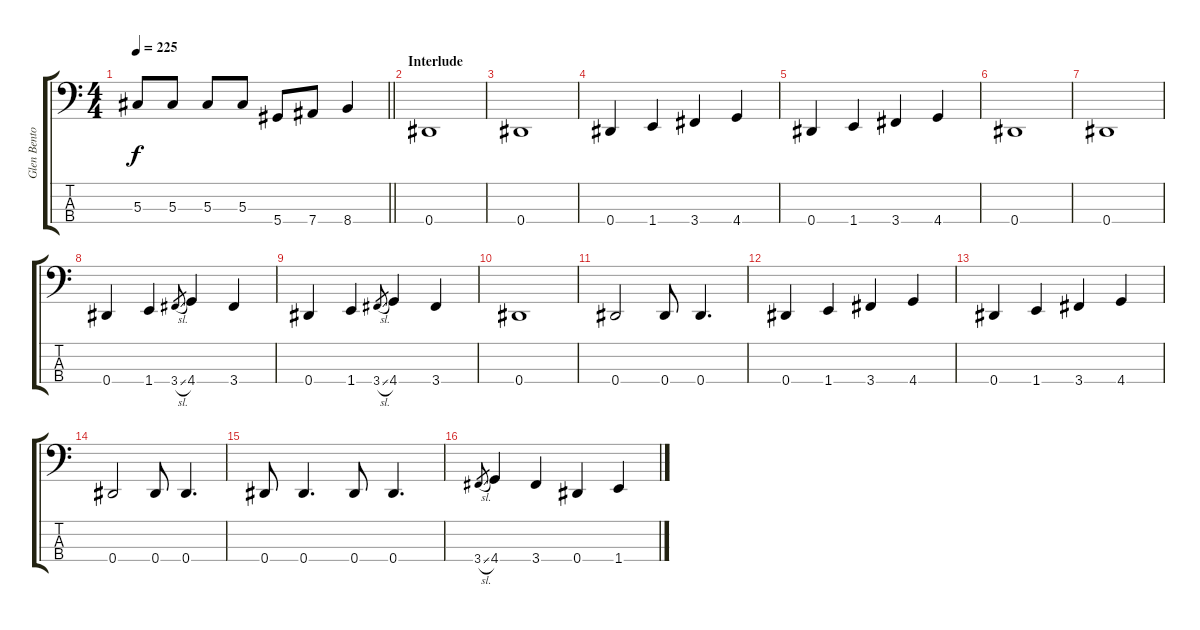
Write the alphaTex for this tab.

\track ("Glen Benton" "Glen Bento") {instrument electricbasspick}
\staff {score tabs}
\tuning (Gb2 Db2 Ab1 Eb1) {hide}
\ts (4 4)
\tempo 225
\clef f4
\barLineRight lightlight
\ks c
5.3.8{dy f} 5.3.8 5.3.8 5.3.8 5.4.8 7.4.8 8.4.4 |
\section ("" "Interlude")
0.4.1 |
0.4.1 |
0.4.4 1.4.4 3.4.4 4.4.4 |
0.4.4 1.4.4 3.4.4 4.4.4 |
0.4.1 |
0.4.1 |
0.4.4 1.4.4 3.4{sl}.8{gr} 4.4.4 3.4.4 |
0.4.4 1.4.4 3.4{sl}.8{gr} 4.4.4 3.4.4 |
0.4.1 |
0.4.2 0.4.8 0.4.4{d} |
0.4.4 1.4.4 3.4.4 4.4.4 |
0.4.4 1.4.4 3.4.4 4.4.4 |
0.4.2 0.4.8 0.4.4{d} |
0.4.8 0.4.4{d} 0.4.8 0.4.4{d} |
3.4{sl}.8{gr} 4.4.4 3.4.4 0.4.4 1.4.4
